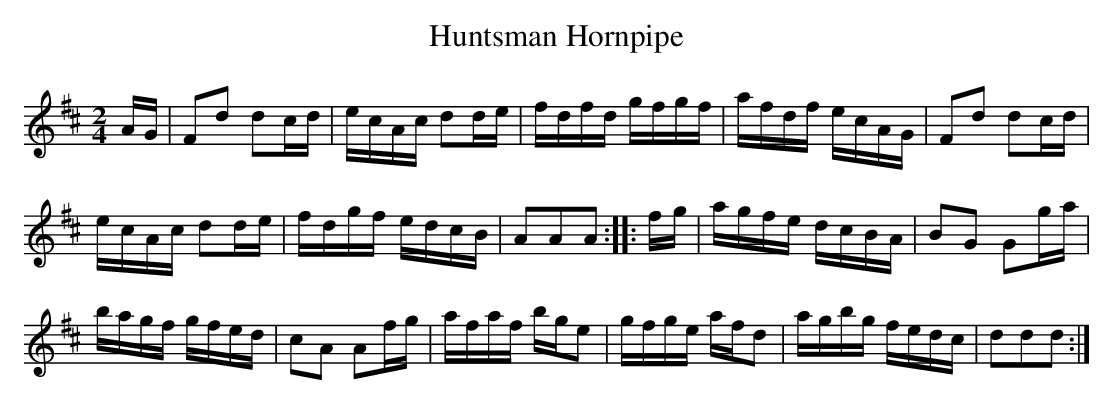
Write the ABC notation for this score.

X:1
T:Huntsman Hornpipe
M:2/4
L:1/16
K:D
AG|F2d2 d2cd|ecAc d2de|fdfd gfgf|afdf ecAG|F2d2 d2cd|
ecAc d2de|fdgf edcB|A2A2A2::fg|agfe dcBA|B2G2 G2ga|
bagf gfed|c2A2 A2fg|afaf bge2|gfge afd2|agbg fedc|d2d2d2:|
